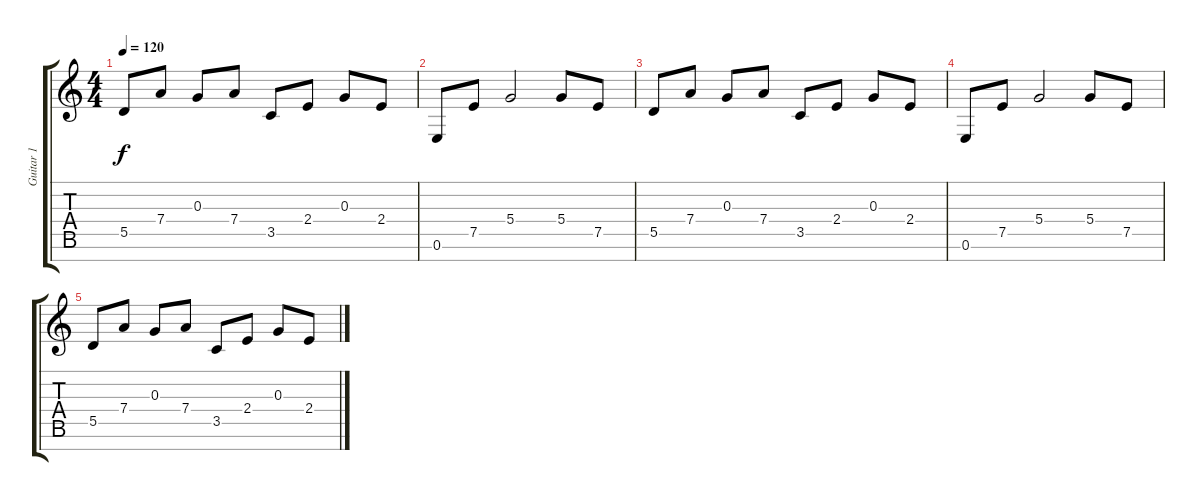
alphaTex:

\track ("Guitar 1" "Guitar 1") {instrument acousticguitarsteel}
\staff {score tabs}
\tuning (E4 B3 G3 D3 A2 E2 B1) {hide}
\ts (4 4)
\tempo 120
\clef g2
\ks c
5.5.8{dy f} 7.4.8 0.3.8 7.4.8 3.5.8 2.4.8 0.3.8 2.4.8 |
0.6.8 7.5.8 5.4.2 5.4.8 7.5.8 |
5.5.8 7.4.8 0.3.8 7.4.8 3.5.8 2.4.8 0.3.8 2.4.8 |
0.6.8 7.5.8 5.4.2 5.4.8 7.5.8 |
5.5.8 7.4.8 0.3.8 7.4.8 3.5.8 2.4.8 0.3.8 2.4.8
